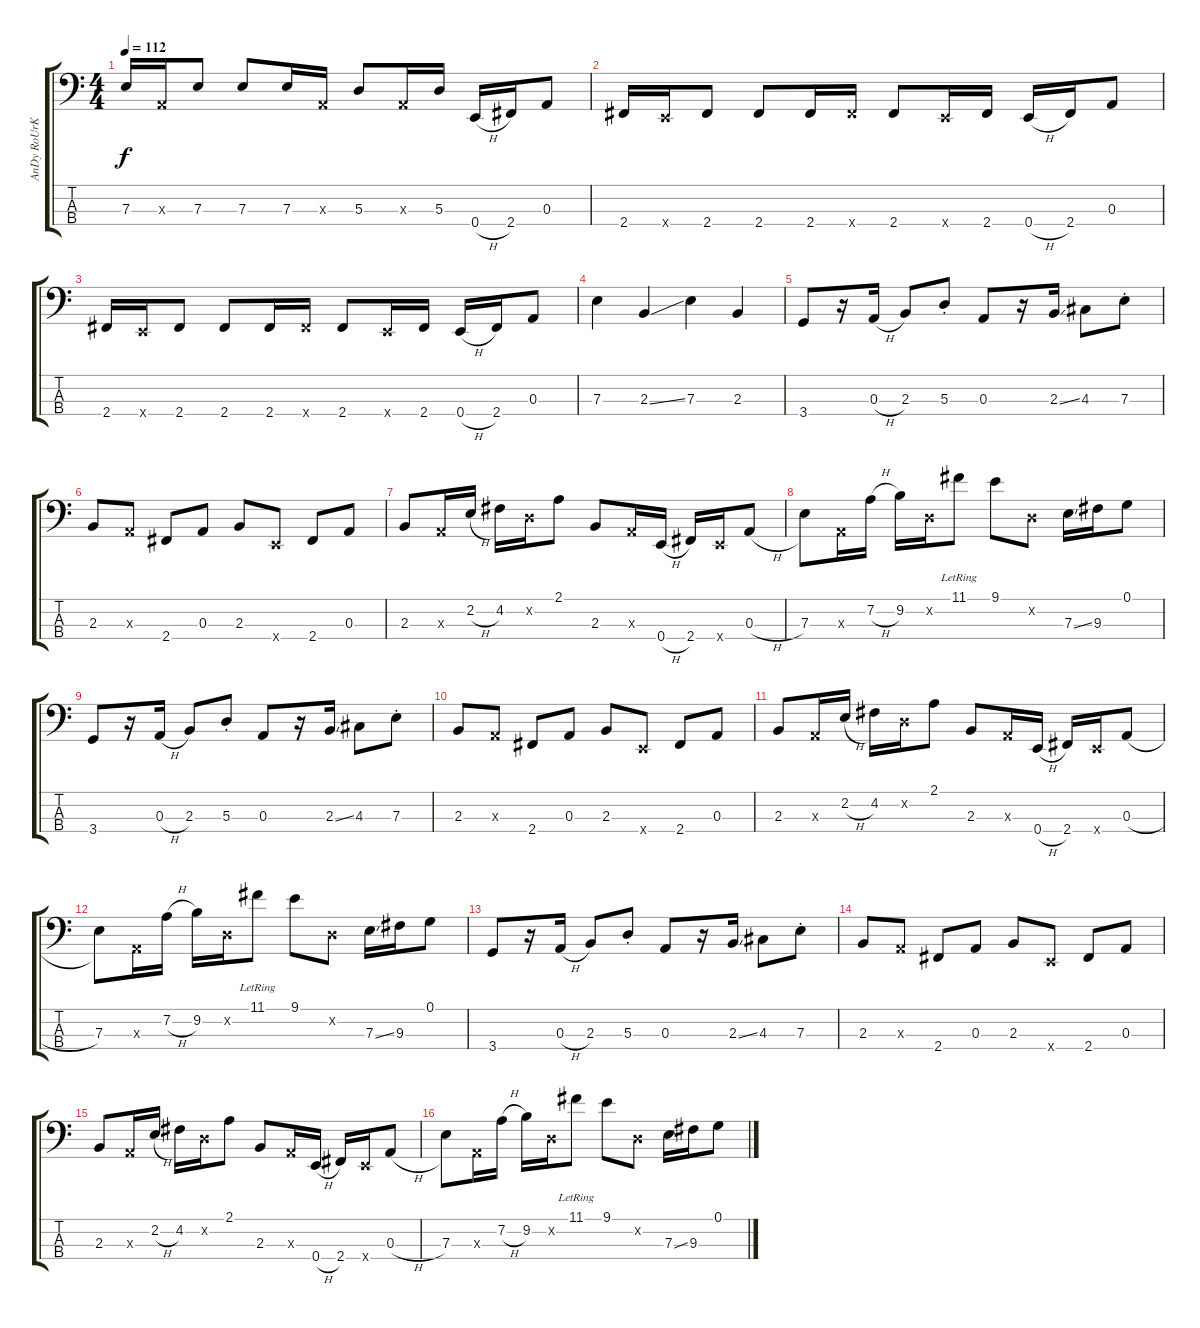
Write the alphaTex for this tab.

\track ("AnDy RoUrKe" "AnDy RoUrK") {instrument electricbasspick}
\staff {score tabs}
\tuning (G2 D2 A1 E1) {hide}
\ts (4 4)
\tempo 112
\clef f4
\ks c
7.3.16{dy f} 0.3{x}.16 7.3.8 7.3.8 7.3.16 0.3{x}.16 5.3.8 0.3{x}.16 5.3.16 0.4{h}.16 2.4.16 0.3.8 |
2.4.16 0.4{x}.16 2.4.8 2.4.8 2.4.16 2.4{x}.16 2.4.8 0.4{x}.16 2.4.16 0.4{h}.16 2.4.16 0.3.8 |
2.4.16 0.4{x}.16 2.4.8 2.4.8 2.4.16 2.4{x}.16 2.4.8 0.4{x}.16 2.4.16 0.4{h}.16 2.4.16 0.3.8 |
7.3.4 2.3{ss}.4 7.3.4 2.3.4 |
3.4.8 r.16 0.3{h}.16 2.3.8 5.3{st}.8 0.3.8 r.16 2.3{ss}.16 4.3.8 7.3{st}.8 |
2.3.8 0.3{x}.8 2.4.8 0.3.8 2.3.8 0.4{x}.8 2.4.8 0.3.8 |
2.3.8 0.3{x}.16 2.2{h}.16 4.2.16 0.2{x}.16 2.1.8 2.3.8 0.3{x}.16 0.4{h}.16 2.4.16 0.4{x}.16 0.3{h}.8 |
7.3.8 0.3{x}.16 7.2{h}.16 9.2.16 0.2{x}.16 11.1{lr}.8 9.1.8 0.2{x}.8 7.3{ss}.16 9.3.16 0.1.8 |
3.4.8 r.16 0.3{h}.16 2.3.8 5.3{st}.8 0.3.8 r.16 2.3{ss}.16 4.3.8 7.3{st}.8 |
2.3.8 0.3{x}.8 2.4.8 0.3.8 2.3.8 0.4{x}.8 2.4.8 0.3.8 |
2.3.8 0.3{x}.16 2.2{h}.16 4.2.16 0.2{x}.16 2.1.8 2.3.8 0.3{x}.16 0.4{h}.16 2.4.16 0.4{x}.16 0.3{h}.8 |
7.3.8 0.3{x}.16 7.2{h}.16 9.2.16 0.2{x}.16 11.1{lr}.8 9.1.8 0.2{x}.8 7.3{ss}.16 9.3.16 0.1.8 |
3.4.8 r.16 0.3{h}.16 2.3.8 5.3{st}.8 0.3.8 r.16 2.3{ss}.16 4.3.8 7.3{st}.8 |
2.3.8 0.3{x}.8 2.4.8 0.3.8 2.3.8 0.4{x}.8 2.4.8 0.3.8 |
2.3.8 0.3{x}.16 2.2{h}.16 4.2.16 0.2{x}.16 2.1.8 2.3.8 0.3{x}.16 0.4{h}.16 2.4.16 0.4{x}.16 0.3{h}.8 |
7.3.8 0.3{x}.16 7.2{h}.16 9.2.16 0.2{x}.16 11.1{lr}.8 9.1.8 0.2{x}.8 7.3{ss}.16 9.3.16 0.1.8
